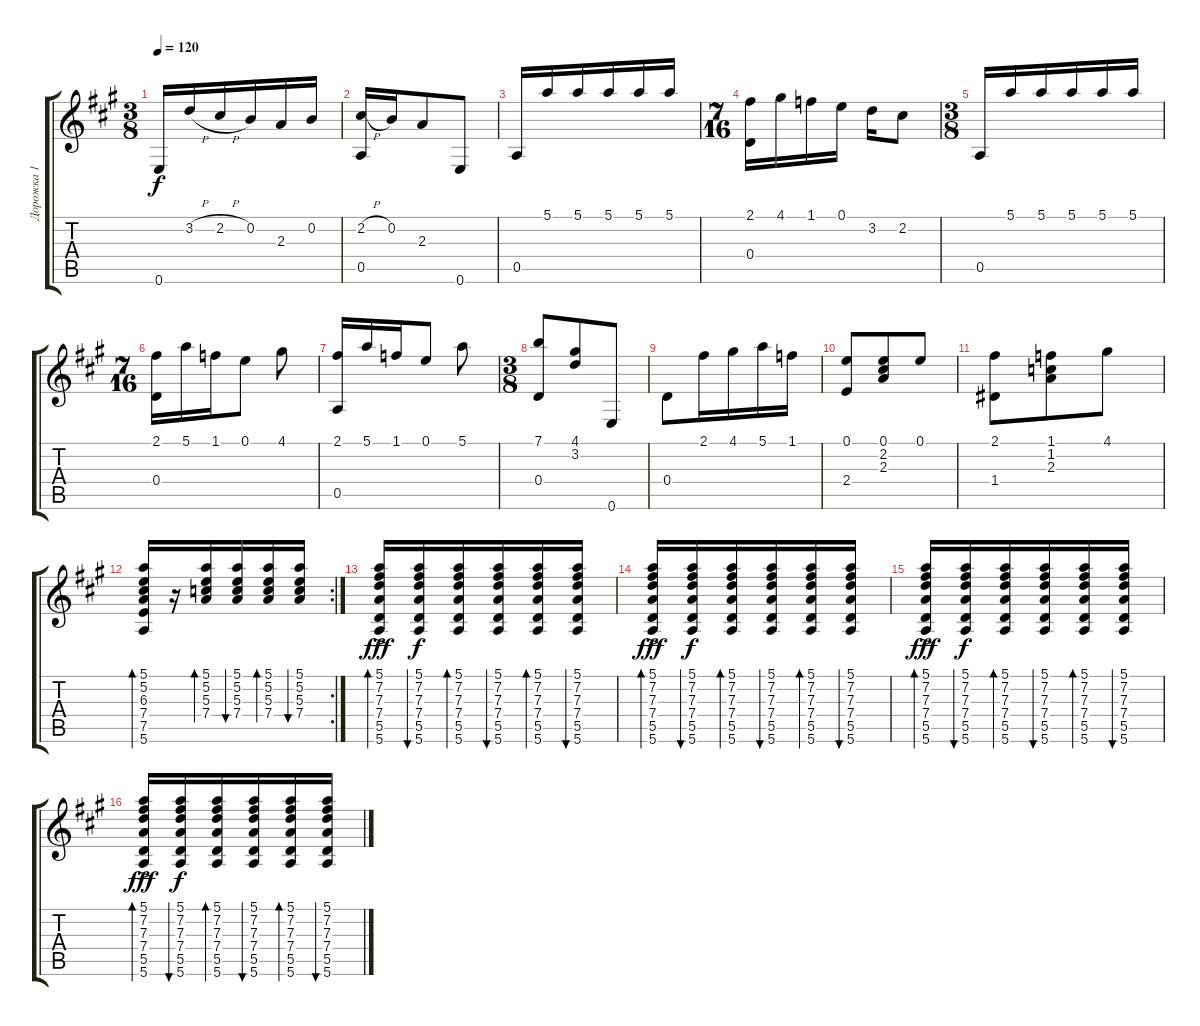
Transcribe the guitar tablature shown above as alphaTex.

\track ("Дорожка 1" "Дорожка 1") {instrument acousticguitarsteel}
\staff {score tabs}
\tuning (E4 B3 G3 D3 A2 E2) {hide}
\ts (3 8)
\tempo 120
\clef g2
\ks a
0.6.16{dy f} 3.2{h}.16 2.2{h}.16 0.2.16 2.3.16 0.2.16 |
(2.2{h} 0.5).16 0.2.16 2.3.8 0.6.8 |
0.5.16 5.1.16 5.1.16 5.1.16 5.1.16 5.1.16 |
\ts (7 16)
(2.1 0.4).16 4.1.16 1.1.16 0.1.16 3.2.16 2.2.8 |
\ts (3 8)
0.5.16 5.1.16 5.1.16 5.1.16 5.1.16 5.1.16 |
\ts (7 16)
(2.1 0.4).16 5.1.16 1.1.16 0.1.8 4.1.8 |
(2.1 0.5).16 5.1.16 1.1.16 0.1.8 5.1.8 |
\ts (3 8)
(7.1 0.4).8 (4.1 3.2).8 0.6.8 |
0.4.8 2.1.16 4.1.16 5.1.16 1.1.16 |
(0.1 2.4).8 (0.1 2.2 2.3).8 0.1.8 |
(2.1 1.4).8 (1.1 1.2 2.3).8 4.1.8 |
\rc 2
(5.1 5.2 6.3 7.4 7.5 5.6).16{bd 120} r.16 (5.1 5.2 5.3 7.4).16{bd 120} (5.1 5.2 5.3 7.4).16{bu 120} (5.1 5.2 5.3 7.4).16{bd 120} (5.1 5.2 5.3 7.4).16{bu 120} |
(5.1{ac} 7.2{ac} 7.3{ac} 7.4{ac} 5.5{ac} 5.6{ac}).16{bd 120 dy fff} (5.1 7.2 7.3 7.4 5.5 5.6).16{bu 120 dy f} (5.1 7.2 7.3 7.4 5.5 5.6).16{bd 120} (5.1 7.2 7.3 7.4 5.5 5.6).16{bu 120} (5.1 7.2 7.3 7.4 5.5 5.6).16{bd 120} (5.1 7.2 7.3 7.4 5.5 5.6).16{bu 120} |
(5.1{ac} 7.2{ac} 7.3{ac} 7.4{ac} 5.5{ac} 5.6{ac}).16{bd 120 dy fff} (5.1 7.2 7.3 7.4 5.5 5.6).16{bu 120 dy f} (5.1 7.2 7.3 7.4 5.5 5.6).16{bd 120} (5.1 7.2 7.3 7.4 5.5 5.6).16{bu 120} (5.1 7.2 7.3 7.4 5.5 5.6).16{bd 120} (5.1 7.2 7.3 7.4 5.5 5.6).16{bu 120} |
(5.1{ac} 7.2{ac} 7.3{ac} 7.4{ac} 5.5{ac} 5.6{ac}).16{bd 120 dy fff} (5.1 7.2 7.3 7.4 5.5 5.6).16{bu 120 dy f} (5.1 7.2 7.3 7.4 5.5 5.6).16{bd 120} (5.1 7.2 7.3 7.4 5.5 5.6).16{bu 120} (5.1 7.2 7.3 7.4 5.5 5.6).16{bd 120} (5.1 7.2 7.3 7.4 5.5 5.6).16{bu 120} |
(5.1{ac} 7.2{ac} 7.3{ac} 7.4{ac} 5.5{ac} 5.6{ac}).16{bd 120 dy fff} (5.1 7.2 7.3 7.4 5.5 5.6).16{bu 120 dy f} (5.1 7.2 7.3 7.4 5.5 5.6).16{bd 120} (5.1 7.2 7.3 7.4 5.5 5.6).16{bu 120} (5.1 7.2 7.3 7.4 5.5 5.6).16{bd 120} (5.1 7.2 7.3 7.4 5.5 5.6).16{bu 120}
